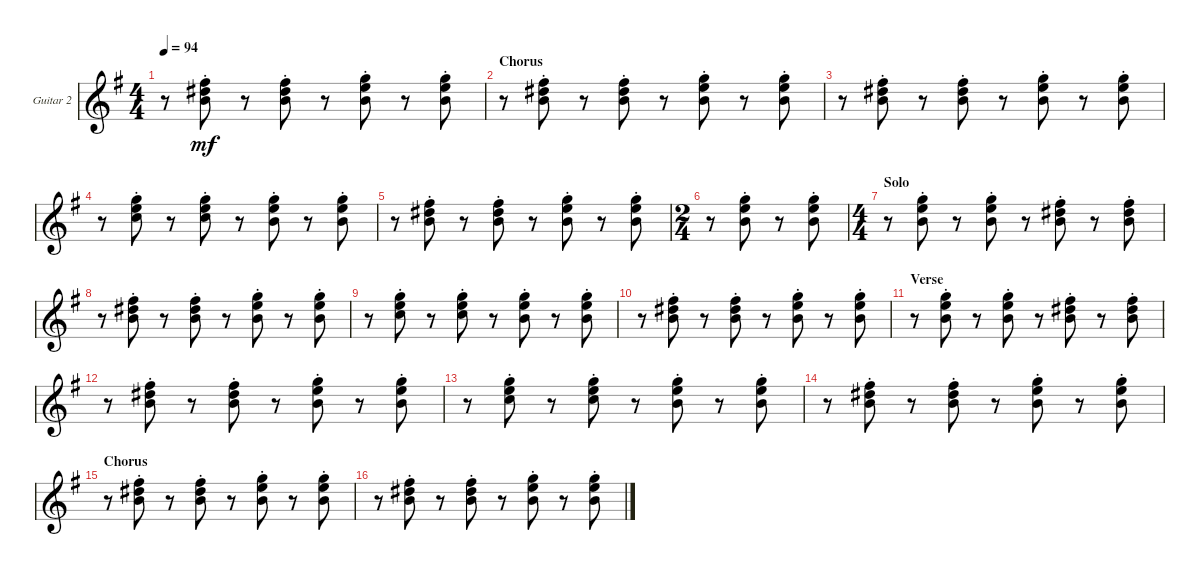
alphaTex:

\defaultSystemsLayout 4
\bracketExtendMode groupsimilarinstruments
\firstSystemTrackNameOrientation horizontal
\otherSystemsTrackNameOrientation horizontal
\track ("Rhythm Guitar" "Guitar 2") {multiBarRest instrument acousticguitarsteel}
\staff {score}
\tuning (E4 B3 G3 D3 A2 E2)
\ts (4 4)
\tempo 94
\clef g2
\ks eminor
r.8{dy mf} (2.1{st} 4.2{st} 4.3{st}).8 r.8 (2.1{st} 4.2{st} 4.3{st}).8 r.8 (3.1{st} 5.2{st} 4.3{st}).8 r.8 (3.1{st} 5.2{st} 4.3{st}).8 |
\section ("" "Chorus")
r.8 (2.1{st} 4.2{st} 4.3{st}).8 r.8 (2.1{st} 4.2{st} 4.3{st}).8 r.8 (3.1{st} 5.2{st} 4.3{st}).8 r.8 (3.1{st} 5.2{st} 4.3{st}).8 |
r.8 (2.1{st} 4.2{st} 4.3{st}).8 r.8 (2.1{st} 4.2{st} 4.3{st}).8 r.8 (3.1{st} 5.2{st} 4.3{st}).8 r.8 (3.1{st} 5.2{st} 4.3{st}).8 |
r.8 (5.3{st} 5.2{st} 3.1{st}).8 r.8 (5.3{st} 5.2{st} 3.1{st}).8 r.8 (3.1{st} 5.2{st} 4.3{st}).8 r.8 (3.1{st} 5.2{st} 4.3{st}).8 |
r.8 (2.1{st} 4.2{st} 4.3{st}).8 r.8 (2.1{st} 4.2{st} 4.3{st}).8 r.8 (3.1{st} 5.2{st} 4.3{st}).8 r.8 (3.1{st} 5.2{st} 4.3{st}).8 |
\ts (2 4)
r.8 (3.1{st} 5.2{st} 4.3{st}).8 r.8 (3.1{st} 5.2{st} 4.3{st}).8 |
\ts (4 4)
\section ("" "Solo")
r.8 (3.1{st} 5.2{st} 4.3{st}).8 r.8 (3.1{st} 5.2{st} 4.3{st}).8 r.8 (2.1{st} 4.2{st} 4.3{st}).8 r.8 (2.1{st} 4.2{st} 4.3{st}).8 |
r.8 (2.1{st} 4.2{st} 4.3{st}).8 r.8 (2.1{st} 4.2{st} 4.3{st}).8 r.8 (3.1{st} 5.2{st} 4.3{st}).8 r.8 (3.1{st} 5.2{st} 4.3{st}).8 |
r.8 (5.3{st} 5.2{st} 3.1{st}).8 r.8 (5.3{st} 5.2{st} 3.1{st}).8 r.8 (3.1{st} 5.2{st} 4.3{st}).8 r.8 (3.1{st} 5.2{st} 4.3{st}).8 |
r.8 (2.1{st} 4.2{st} 4.3{st}).8 r.8 (2.1{st} 4.2{st} 4.3{st}).8 r.8 (3.1{st} 5.2{st} 4.3{st}).8 r.8 (3.1{st} 5.2{st} 4.3{st}).8 |
\section ("" "Verse")
r.8 (3.1{st} 5.2{st} 4.3{st}).8 r.8 (3.1{st} 5.2{st} 4.3{st}).8 r.8 (2.1{st} 4.2{st} 4.3{st}).8 r.8 (2.1{st} 4.2{st} 4.3{st}).8 |
r.8 (2.1{st} 4.2{st} 4.3{st}).8 r.8 (2.1{st} 4.2{st} 4.3{st}).8 r.8 (3.1{st} 5.2{st} 4.3{st}).8 r.8 (3.1{st} 5.2{st} 4.3{st}).8 |
r.8 (5.3{st} 5.2{st} 3.1{st}).8 r.8 (5.3{st} 5.2{st} 3.1{st}).8 r.8 (3.1{st} 5.2{st} 4.3{st}).8 r.8 (3.1{st} 5.2{st} 4.3{st}).8 |
r.8 (2.1{st} 4.2{st} 4.3{st}).8 r.8 (2.1{st} 4.2{st} 4.3{st}).8 r.8 (3.1{st} 5.2{st} 4.3{st}).8 r.8 (3.1{st} 5.2{st} 4.3{st}).8 |
\section ("" "Chorus")
r.8 (2.1{st} 4.2{st} 4.3{st}).8 r.8 (2.1{st} 4.2{st} 4.3{st}).8 r.8 (3.1{st} 5.2{st} 4.3{st}).8 r.8 (3.1{st} 5.2{st} 4.3{st}).8 |
r.8 (2.1{st} 4.2{st} 4.3{st}).8 r.8 (2.1{st} 4.2{st} 4.3{st}).8 r.8 (3.1{st} 5.2{st} 4.3{st}).8 r.8 (3.1{st} 5.2{st} 4.3{st}).8
